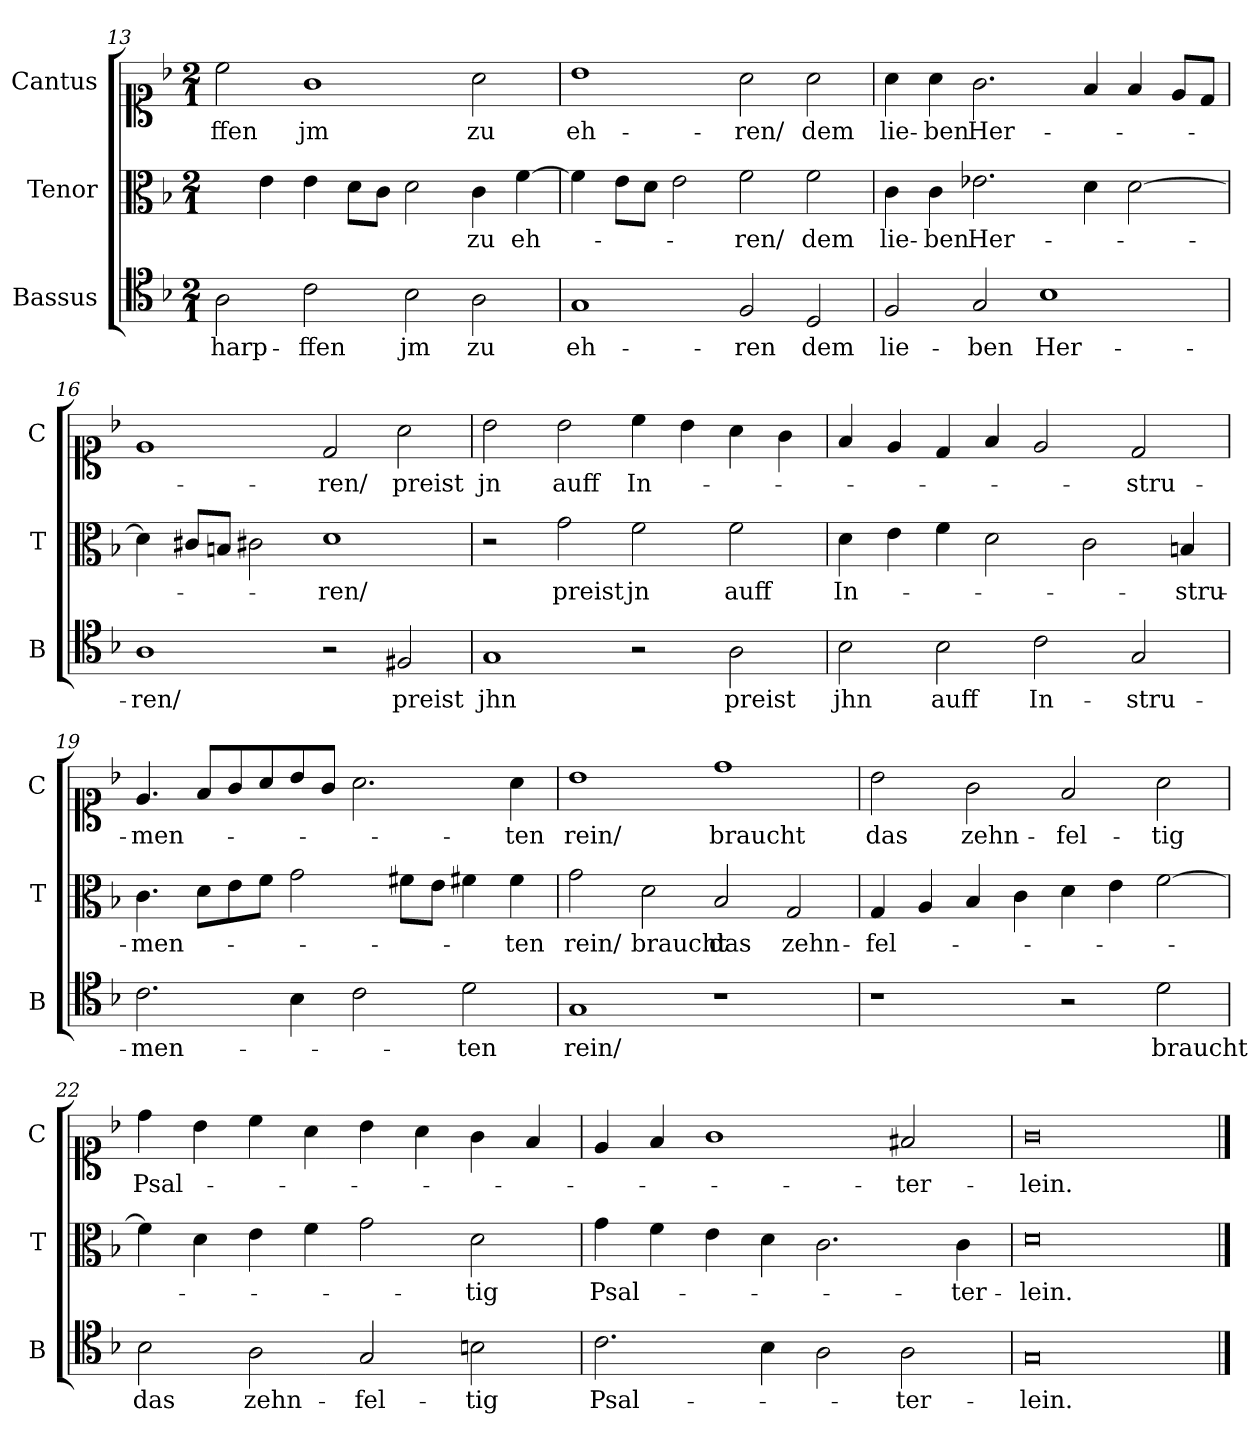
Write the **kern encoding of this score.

**kern	**text	**kern	**text	**kern	**text
*part3	*part3	*part2	*part2	*part1	*part1
*staff3	*staff3	*staff2	*staff2	*staff1	*staff1
*I"Bassus	*	*I"Tenor	*	*I"Cantus	*
*I'B	*	*I'T	*	*I'C	*
*clefC4	*	*clefC3	*	*clefC1	*
*k[b-]	*	*k[b-]	*	*k[b-]	*
*G:dor	*	*G:dor	*	*G:dor	*
*M2/1	*	*M2/1	*	*M2/1	*
=13	=13	=13	=13	=13	=13
2A	harp-	4ryy	.	2cc	-ffen
.	.	4e	.	.	.
2c	-ffen	4e	.	1g	jm
.	.	8d\L	.	.	.
.	.	8c\J	.	.	.
2B-	jm	2d	.	.	.
2A	zu	4c	zu	2a	zu
.	.	[4f	eh-	.	.
=14	=14	=14	=14	=14	=14
1G	eh-	4f]	.	1b-	eh-
.	.	8e\L	.	.	.
.	.	8d\J	.	.	.
.	.	2e	.	.	.
2F	-ren	2f	-ren/	2a	-ren/
2D	dem	2f	dem	2a	dem
=15	=15	=15	=15	=15	=15
2F	lie-	4c	lie-	4a	lie-
.	.	4c	-ben	4a	-ben
2G	-ben	2.e-X	Her-	2.g	Her-
1B-	Her-	.	.	.	.
.	.	4d	.	4f	.
.	.	[2d	.	4f	.
.	.	.	.	8e/L	.
.	.	.	.	8d/J	.
=16	=16	=16	=16	=16	=16
1A	-ren/	4d]	.	1e	.
.	.	8c#X/L	.	.	.
.	.	8Bn/J	.	.	.
.	.	2c#X	.	.	.
2r	.	1d	-ren/	2d	-ren/
2F#X	preist	.	.	2a	preist
=17	=17	=17	=17	=17	=17
1G	jhn	2r	.	2b-	jn
.	.	2g	preist	2b-	auff
2r	.	2f	jn	4cc	In-
.	.	.	.	4b-	.
2A	preist	2f	auff	4a	.
.	.	.	.	4g	.
=18	=18	=18	=18	=18	=18
2B-	jhn	4d	In-	4f	.
.	.	4e	.	4e	.
2B-	auff	4f	.	4d	.
.	.	2d	.	4f	.
2c	In-	.	.	2e	.
.	.	2c	.	.	.
2G	-stru-	.	.	2d	-stru-
.	.	4Bn	-stru-	.	.
=19	=19	=19	=19	=19	=19
2.c	-men-	4.c	-men-	4.e	-men-
.	.	8d\L	.	8f/L	.
.	.	8e\	.	8g/	.
.	.	8f\J	.	8a/	.
4B-	.	2g	.	8b-/	.
.	.	.	.	8g/J	.
2c	.	.	.	2.a	.
.	.	8f#X\L	.	.	.
.	.	8e\J	.	.	.
2d	-ten	4f#X	.	.	.
.	.	4f#	-ten	4a	-ten
=20	=20	=20	=20	=20	=20
1G	rein/	2g	rein/	1b-	rein/
.	.	2d	braucht	.	.
1r	.	2B-	das	1dd	braucht
.	.	2G	zehn-	.	.
=21	=21	=21	=21	=21	=21
1r	.	4G	-fel-	2b-	das
.	.	4A	.	.	.
.	.	4B-	.	2g	zehn-
.	.	4c	.	.	.
2r	.	4d	.	2f	-fel-
.	.	4e	.	.	.
2d	braucht	[2f	.	2a	-tig
=22	=22	=22	=22	=22	=22
2B-	das	4f]	.	4dd	Psal-
.	.	4d	.	4b-	.
2A	zehn-	4e	.	4cc	.
.	.	4f	.	4a	.
2G	-fel-	2g	.	4b-	.
.	.	.	.	4a	.
2Bn	-tig	2d	-tig	4g	.
.	.	.	.	4f	.
=23	=23	=23	=23	=23	=23
2.c	Psal-	4g	Psal-	4e	.
.	.	4f	.	4f	.
.	.	4e	.	1g	.
4B-	.	4d	.	.	.
2A	.	2.c	.	.	.
2A	-ter-	.	.	2f#X	-ter-
.	.	4c	-ter-	.	.
=24	=24	=24	=24	=24	=24
0G	-lein.	0d	-lein.	0g	-lein.
==	==	==	==	==	==
*-	*-	*-	*-	*-	*-
